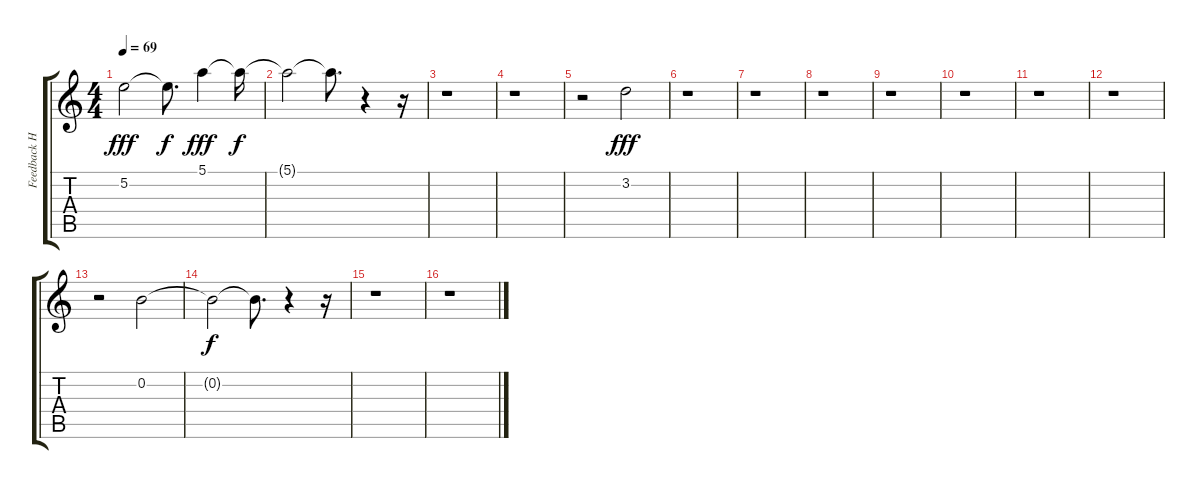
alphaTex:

\track ("Feedback Harmonic guitar" "Feedback H") {instrument guitarharmonics}
\staff {score tabs}
\tuning (E4 B3 G3 D3 A2 E2) {hide}
\ts (4 4)
\tempo 69
\clef g2
\ks c
5.2.2{dy fff} 5.2{t}.8{d dy f} 5.1.4{dy fff} 5.1{t}.16{dy f} |
5.1{t}.2 5.1{t}.8{d} r.4 r.16 |
r.1 |
r.1 |
r.2 3.2.2{dy fff} |
r.1 |
r.1 |
r.1 |
r.1 |
r.1 |
r.1 |
r.1 |
r.2 0.2.2 |
0.2{t}.2{dy f} 0.2{t}.8{d} r.4 r.16 |
r.1 |
r.1
